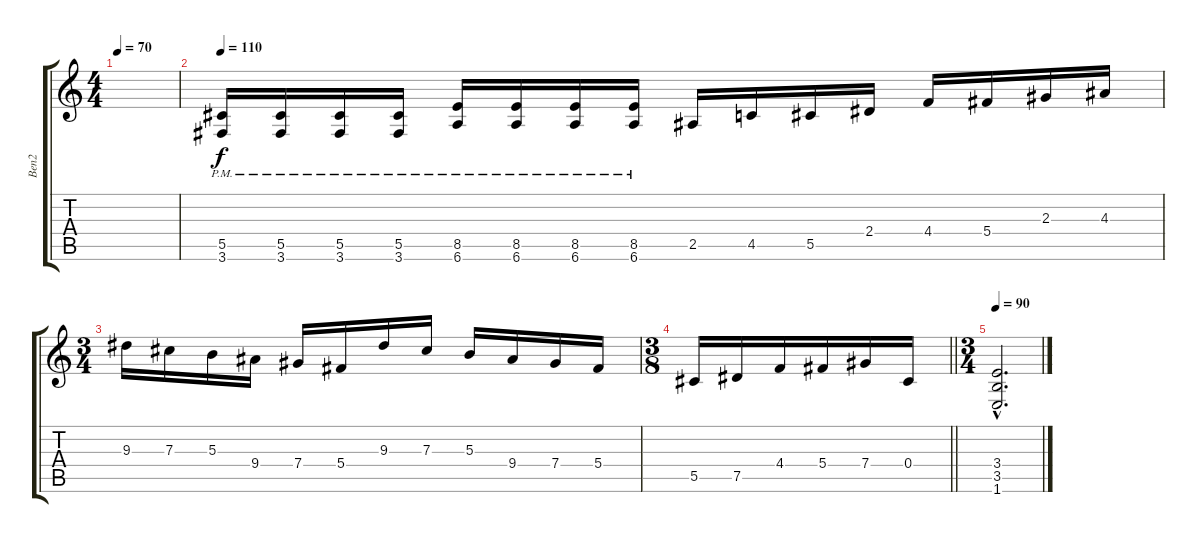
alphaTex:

\track ("Ben2" "Ben2") {instrument overdrivenguitar}
\staff {score tabs}
\tuning (Eb4 Bb3 Gb3 Db3 Ab2 Eb2) {hide}
\ts (4 4)
\tempo 70
\clef g2
\ks c
|
\tempo 110
(5.5{pm} 3.6{pm}).16 (5.5{pm} 3.6{pm}).16 (5.5{pm} 3.6{pm}).16 (5.5{pm} 3.6{pm}).16 (8.5{pm} 6.6{pm}).16 (8.5{pm} 6.6{pm}).16 (8.5{pm} 6.6{pm}).16 (8.5{pm} 6.6{pm}).16 2.5.16 4.5.16 5.5.16 2.4.16 4.4.16 5.4.16 2.3.16 4.3.16 |
\ts (3 4)
9.3.16 7.3.16 5.3.16 9.4.16 7.4.16 5.4.16 9.3.16 7.3.16 5.3.16 9.4.16 7.4.16 5.4.16 |
\ts (3 8)
\barLineRight lightlight
5.5.16 7.5.16 4.4.16 5.4.16 7.4.16 0.4.16 |
\ts (3 4)
\section ("" "")
\tempo 90
(3.4{hac} 3.5{hac} 1.6{hac}).2{d}
